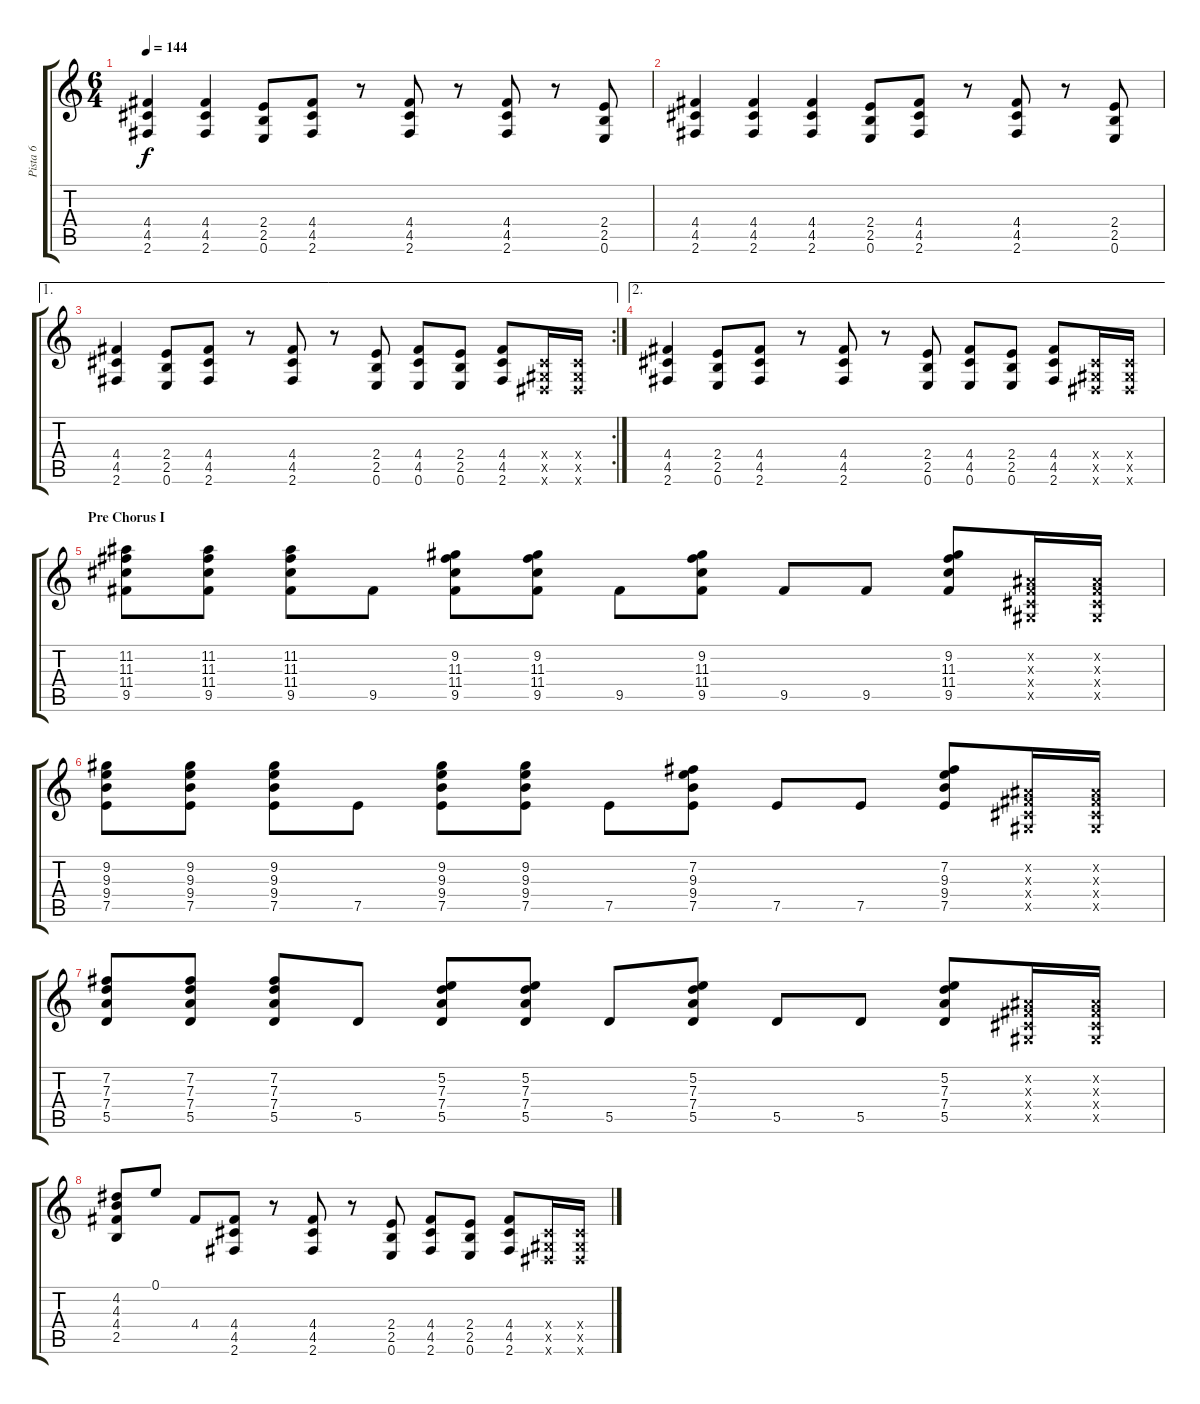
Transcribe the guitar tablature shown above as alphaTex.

\track ("Pista 6" "Pista 6") {instrument distortionguitar}
\staff {score tabs}
\tuning (E4 B3 G3 D3 A2 E2) {hide}
\ts (6 4)
\tempo 144
\clef g2
\ks c
(4.4 4.5 2.6).4{dy f} (4.4 4.5 2.6).4 (2.4 2.5 0.6).8 (4.4 4.5 2.6).8 r.8 (4.4 4.5 2.6).8 r.8 (4.4 4.5 2.6).8 r.8 (2.4 2.5 0.6).8 |
(4.4 4.5 2.6).4 (4.4 4.5 2.6).4 (4.4 4.5 2.6).4 (2.4 2.5 0.6).8 (4.4 4.5 2.6).8 r.8 (4.4 4.5 2.6).8 r.8 (2.4 2.5 0.6).8 |
\ae 1
\rc 2
(4.4 4.5 2.6).4 (2.4 2.5 0.6).8 (4.4 4.5 2.6).8 r.8 (4.4 4.5 2.6).8 r.8 (2.4 2.5 0.6).8 (4.4 4.5 0.6).8 (2.4 2.5 0.6).8 (4.4 4.5 2.6).8 (-1.4{x} -1.5{x} -1.6{x}).16 (-1.4{x} -1.5{x} -1.6{x}).16 |
\ae 2
(4.4 4.5 2.6).4 (2.4 2.5 0.6).8 (4.4 4.5 2.6).8 r.8 (4.4 4.5 2.6).8 r.8 (2.4 2.5 0.6).8 (4.4 4.5 0.6).8 (2.4 2.5 0.6).8 (4.4 4.5 2.6).8 (-1.4{x} -1.5{x} -1.6{x}).16 (-1.4{x} -1.5{x} -1.6{x}).16 |
\section ("" "Pre Chorus I")
(11.2 11.3 11.4 9.5).8 (11.2 11.3 11.4 9.5).8 (11.2 11.3 11.4 9.5).8 9.5.8 (9.2 11.3 11.4 9.5).8 (9.2 11.3 11.4 9.5).8 9.5.8 (9.2 11.3 11.4 9.5).8 9.5.8 9.5.8 (9.2 11.3 11.4 9.5).8 (-1.2{x} -1.3{x} -1.4{x} -1.5{x}).16 (-1.2{x} -1.3{x} -1.4{x} -1.5{x}).16 |
(9.2 9.3 9.4 7.5).8 (9.2 9.3 9.4 7.5).8 (9.2 9.3 9.4 7.5).8 7.5.8 (9.2 9.3 9.4 7.5).8 (9.2 9.3 9.4 7.5).8 7.5.8 (7.2 9.3 9.4 7.5).8 7.5.8 7.5.8 (7.2 9.3 9.4 7.5).8 (-1.2{x} -1.3{x} -1.4{x} -1.5{x}).16 (-1.2{x} -1.3{x} -1.4{x} -1.5{x}).16 |
(7.2 7.3 7.4 5.5).8 (7.2 7.3 7.4 5.5).8 (7.2 7.3 7.4 5.5).8 5.5.8 (5.2 7.3 7.4 5.5).8 (5.2 7.3 7.4 5.5).8 5.5.8 (5.2 7.3 7.4 5.5).8 5.5.8 5.5.8 (5.2 7.3 7.4 5.5).8 (-1.2{x} -1.3{x} -1.4{x} -1.5{x}).16 (-1.2{x} -1.3{x} -1.4{x} -1.5{x}).16 |
(4.2 4.3 4.4 2.5).8 0.1.8 4.4.8 (4.4 4.5 2.6).8 r.8 (4.4 4.5 2.6).8 r.8 (2.4 2.5 0.6).8 (4.4 4.5 2.6).8 (2.4 2.5 0.6).8 (4.4 4.5 2.6).8 (-1.4{x} -1.5{x} -1.6{x}).16 (-1.4{x} -1.5{x} -1.6{x}).16
